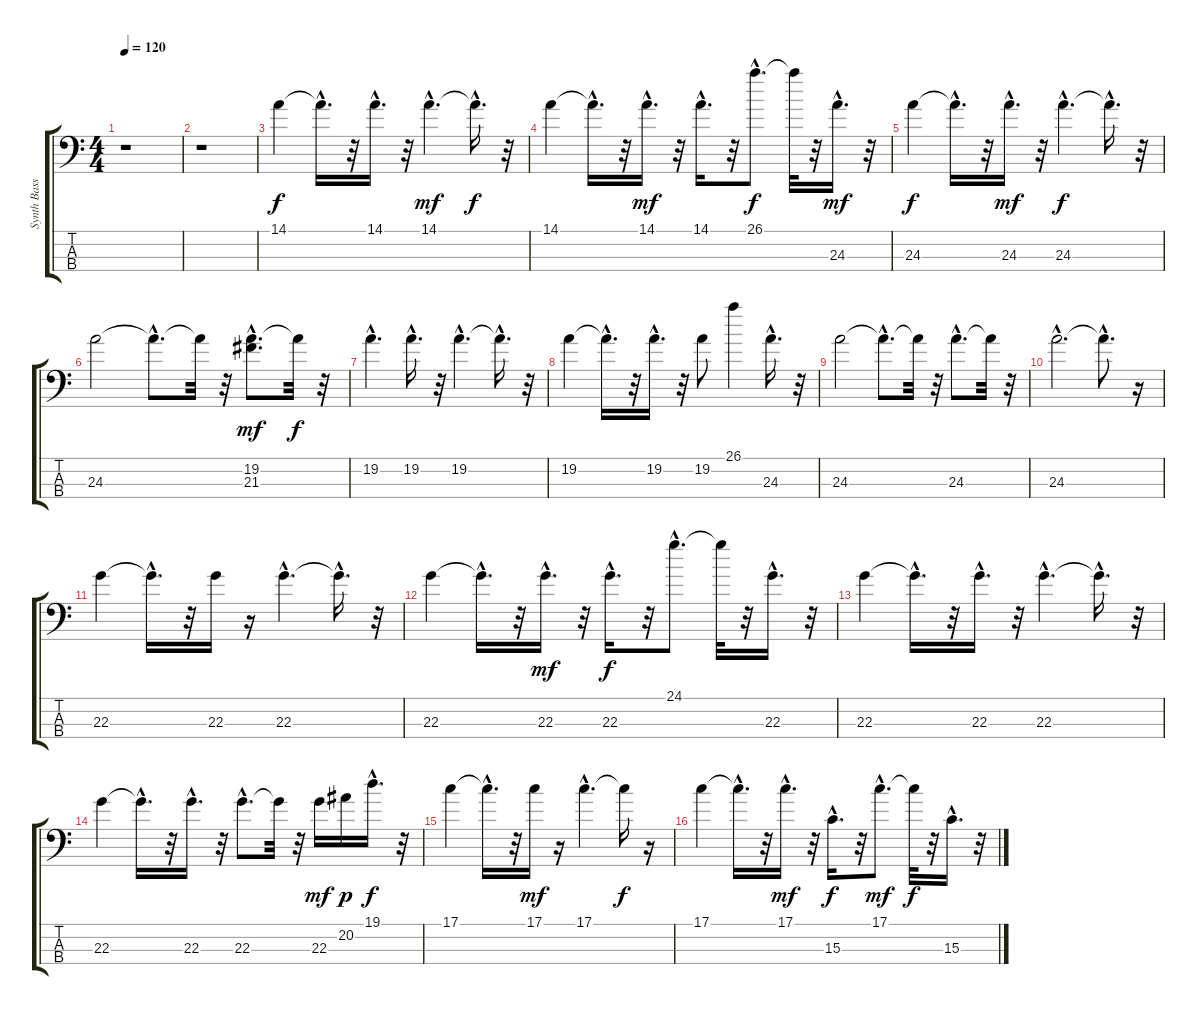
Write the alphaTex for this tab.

\track ("Synth Bass" "Synth Bass") {instrument acousticguitarnylon}
\staff {score tabs}
\tuning (G2 D2 A1 E1) {hide}
\ts (4 4)
\tempo 120
\clef f4
\ks c
r.1{dy f} |
r.1 |
14.1.4 14.1{hac t}.16{d} r.32 14.1{hac}.16{d} r.32 14.1{hac}.4{d dy mf} 14.1{hac t}.16{d dy f} r.32 |
14.1.4 14.1{hac t}.16{d} r.32 14.1{hac}.16{d dy mf} r.32 14.1{hac}.16{d} r.32 26.1{hac}.8{d dy f} 26.1{t}.32 r.32 24.3{hac}.16{d dy mf} r.32 |
24.3.4{dy f} 24.3{hac t}.16{d} r.32 24.3{hac}.16{d dy mf} r.32 24.3{hac}.4{d dy f} 24.3{hac t}.16{d} r.32 |
24.3.2 24.3{hac t}.8{d} 24.3{t}.32 r.32 (19.2{hac} 21.3).8{d dy mf} 19.2{t}.32{dy f} r.32 |
19.2{hac}.4{d} 19.2{hac}.16{d} r.32 19.2{hac}.4{d} 19.2{hac t}.16{d} r.32 |
19.2.4 19.2{hac t}.16{d} r.32 19.2{hac}.16{d} r.32 19.2.8 26.1.4 24.3{hac}.16{d} r.32 |
24.3.2 24.3{hac t}.8{d} 24.3{t}.32 r.32 24.3{hac}.8{d} 24.3{t}.32 r.32 |
24.3{hac}.2{d} 24.3{hac t}.8{d} r.16 |
22.3.4 22.3{hac t}.16{d} r.32 22.3.16 r.16 22.3{hac}.4{d} 22.3{hac t}.16{d} r.32 |
22.3.4 22.3{hac t}.16{d} r.32 22.3{hac}.16{d dy mf} r.32 22.3{hac}.16{d dy f} r.32 24.1{hac}.8{d} 24.1{t}.32 r.32 22.3{hac}.16{d} r.32 |
22.3.4 22.3{hac t}.16{d} r.32 22.3{hac}.16{d} r.32 22.3{hac}.4{d} 22.3{hac t}.16{d} r.32 |
22.3.4 22.3{hac t}.16{d} r.32 22.3{hac}.16{d} r.32 22.3{hac}.8{d} 22.3{t}.32 r.32 22.3.16{dy mf} 20.2.16{dy p} 19.1{hac}.16{d dy f} r.32 |
17.1.4 17.1{hac t}.16{d} r.32 17.1.16{dy mf} r.16 17.1{hac}.4{d} 17.1{t}.16{dy f} r.16 |
17.1.4 17.1{hac t}.16{d} r.32 17.1{hac}.16{d dy mf} r.32 15.3{hac}.16{d dy f} r.32 17.1{hac}.8{d dy mf} 17.1{t}.32{dy f} r.32 15.3{hac}.16{d} r.32
